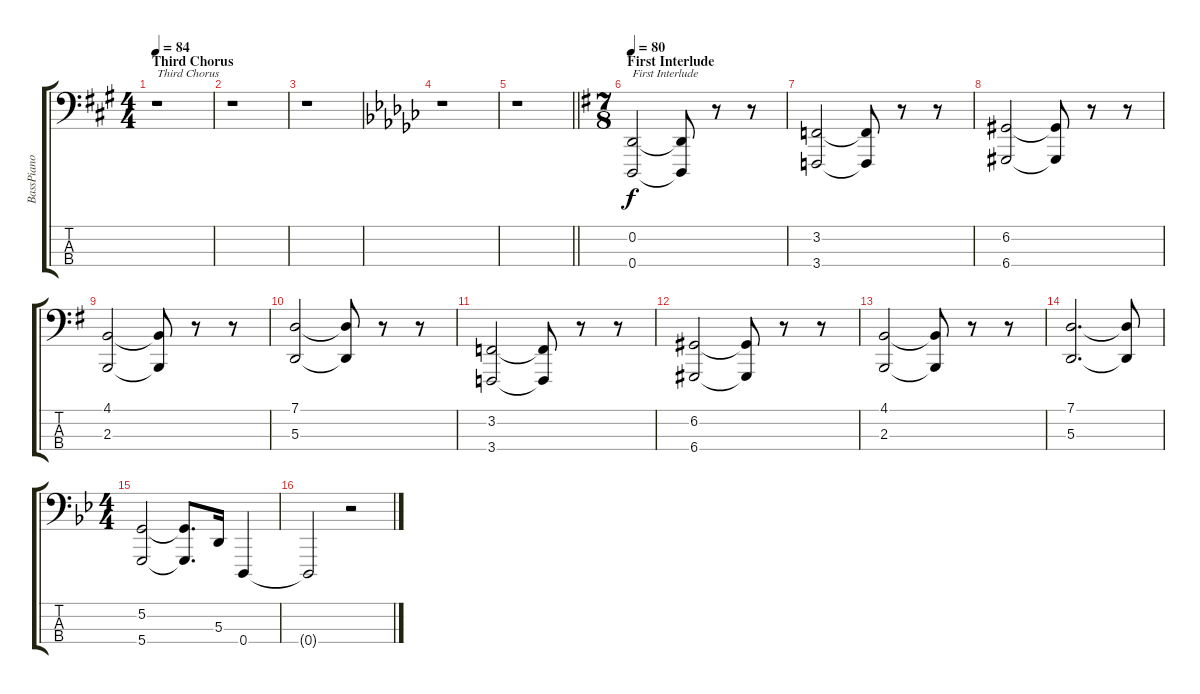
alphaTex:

\track ("BassPiano" "BassPiano") {instrument electricgrandpiano}
\staff {score tabs}
\tuning (G2 D2 A1 D1) {hide}
\ts (4 4)
\section ("" "Third Chorus")
\tempo 84
\clef f4
\ks a
r.1{txt "Third Chorus" dy f} |
r.1 |
r.1 |
\ks gb
r.1 |
\barLineRight lightlight
r.1 |
\ts (7 8)
\section ("" "First Interlude")
\tempo 80
\ks g
(0.2 0.4).2{txt "First Interlude"} (0.2{t} 0.4{t}).8 r.8 r.8 |
(3.2 3.4).2 (3.2{t} 3.4{t}).8 r.8 r.8 |
(6.2 6.4).2 (6.2{t} 6.4{t}).8 r.8 r.8 |
(4.1 2.3).2 (4.1{t} 2.3{t}).8 r.8 r.8 |
(7.1 5.3).2 (7.1{t} 5.3{t}).8 r.8 r.8 |
(3.2 3.4).2 (3.2{t} 3.4{t}).8 r.8 r.8 |
(6.2 6.4).2 (6.2{t} 6.4{t}).8 r.8 r.8 |
(4.1 2.3).2 (4.1{t} 2.3{t}).8 r.8 r.8 |
(7.1 5.3).2{d} (7.1{t} 5.3{t}).8 |
\ts (4 4)
\ks bb
(5.2 5.4).2 (5.2{t} 5.4{t}).8{d} 5.3.16 0.4.4 |
\ks gminor
0.4{t}.2 r.2
